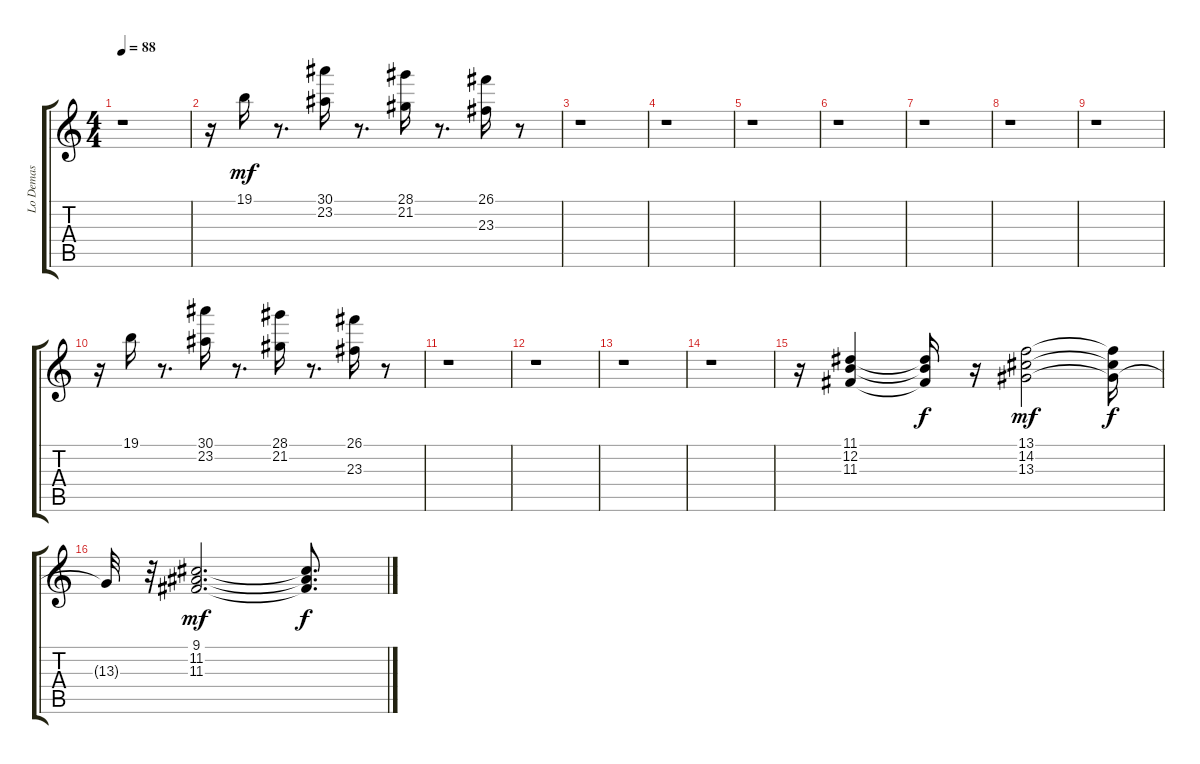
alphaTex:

\track ("Lo Demas" "Lo Demas") {instrument fx5brightness}
\staff {score tabs}
\tuning (E4 B3 G3 D3 A2 E2) {hide}
\ts (4 4)
\tempo 88
\clef g2
\ks c
r.1{dy f} |
r.16 19.1.16{dy mf volume 12 balance 3 instrument fx5brightness} r.8{d} (30.1 23.2).16 r.8{d} (28.1 21.2).16 r.8{d} (26.1 23.3).16 r.8 |
r.1 |
r.1 |
r.1 |
r.1 |
r.1 |
r.1 |
r.1 |
r.16 19.1.16 r.8{d} (30.1 23.2).16 r.8{d} (28.1 21.2).16 r.8{d} (26.1 23.3).16 r.8 |
r.1 |
r.1 |
r.1 |
r.1 |
r.16 (11.1 12.2 11.3).4{volume 12 balance 12 instrument stringensemble2} (11.1{t} 12.2{t} 11.3{t}).16{dy f} r.16 (13.1 14.2 13.3).2{dy mf} (13.1{t} 14.2{t} 13.3{t}).16{dy f} |
13.3{t}.32 r.32 (9.1 11.2 11.3).2{d dy mf} (9.1{t} 11.2{t} 11.3{t}).8{d dy f}
